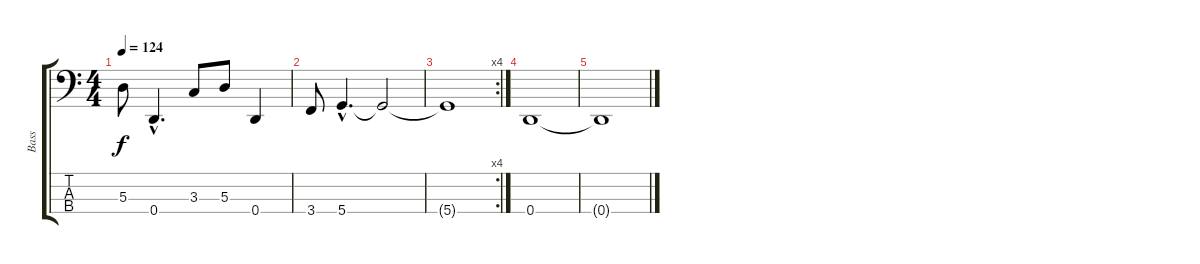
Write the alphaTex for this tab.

\track ("Bass" "Bass") {instrument electricbassfinger}
\staff {score tabs}
\tuning (G2 D2 A1 D1) {hide}
\ts (4 4)
\tempo 124
\clef f4
\ks c
5.3{t}.8{dy f} 0.4{hac}.4{d} 3.3.8 5.3.8 0.4.4 |
3.4.8 5.4{hac}.4{d} 5.4{t}.2 |
\rc 4
5.4{t}.1 |
0.4.1 |
0.4{t}.1
